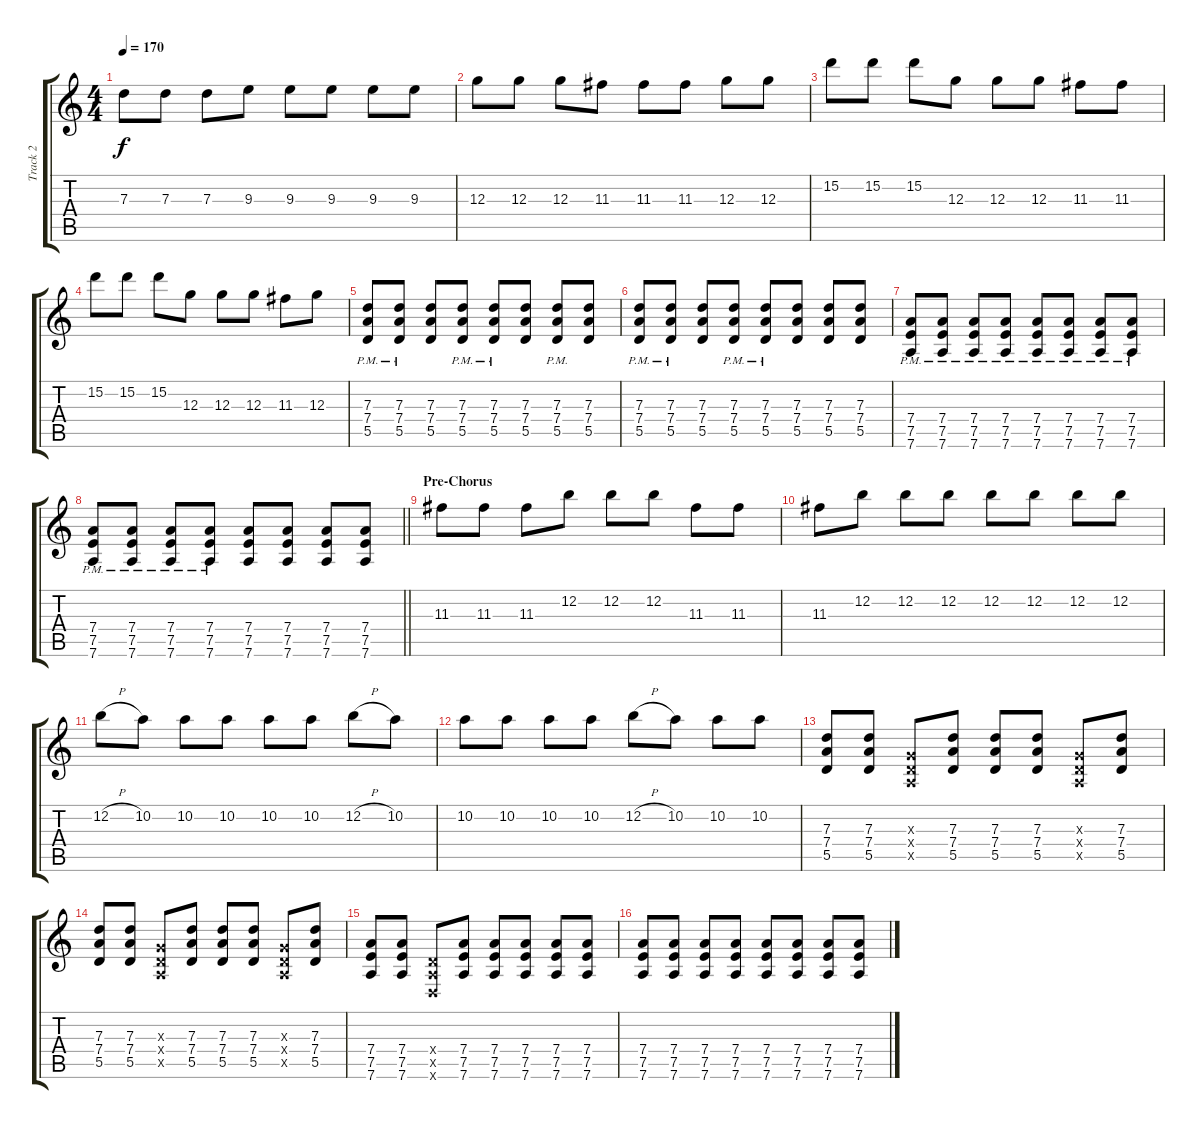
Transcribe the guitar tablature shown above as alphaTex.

\track ("Track 2" "Track 2") {instrument overdrivenguitar}
\staff {score tabs}
\tuning (E4 B3 G3 D3 A2 D2) {hide}
\ts (4 4)
\tempo 170
\clef g2
\ks c
7.3.8{dy f} 7.3.8 7.3.8 9.3.8 9.3.8 9.3.8 9.3.8 9.3.8 |
12.3.8 12.3.8 12.3.8 11.3.8 11.3.8 11.3.8 12.3.8 12.3.8 |
15.2.8 15.2.8 15.2.8 12.3.8 12.3.8 12.3.8 11.3.8 11.3.8 |
15.2.8 15.2.8 15.2.8 12.3.8 12.3.8 12.3.8 11.3.8 12.3.8 |
(7.3{pm} 7.4{pm} 5.5{pm}).8{volume 13} (7.3{pm} 7.4{pm} 5.5{pm}).8 (7.3 7.4 5.5).8 (7.3{pm} 7.4{pm} 5.5{pm}).8 (7.3{pm} 7.4{pm} 5.5{pm}).8 (7.3 7.4 5.5).8 (7.3{pm} 7.4{pm} 5.5{pm}).8 (7.3 7.4 5.5).8 |
(7.3{pm} 7.4{pm} 5.5{pm}).8 (7.3{pm} 7.4{pm} 5.5{pm}).8 (7.3 7.4 5.5).8 (7.3{pm} 7.4{pm} 5.5{pm}).8 (7.3{pm} 7.4{pm} 5.5{pm}).8 (7.3 7.4 5.5).8 (7.3 7.4 5.5).8 (7.3 7.4 5.5).8 |
(7.4{pm} 7.5{pm} 7.6{pm}).8 (7.4{pm} 7.5{pm} 7.6{pm}).8 (7.4{pm} 7.5{pm} 7.6{pm}).8 (7.4{pm} 7.5{pm} 7.6{pm}).8 (7.4{pm} 7.5{pm} 7.6{pm}).8 (7.4{pm} 7.5{pm} 7.6{pm}).8 (7.4{pm} 7.5{pm} 7.6{pm}).8 (7.4{pm} 7.5{pm} 7.6{pm}).8 |
\barLineRight lightlight
(7.4{pm} 7.5{pm} 7.6{pm}).8 (7.4{pm} 7.5{pm} 7.6{pm}).8 (7.4{pm} 7.5{pm} 7.6{pm}).8 (7.4{pm} 7.5{pm} 7.6{pm}).8 (7.4 7.5 7.6).8 (7.4 7.5 7.6).8 (7.4 7.5 7.6).8 (7.4 7.5 7.6).8 |
\section ("" "Pre-Chorus")
11.3.8{volume 11} 11.3.8 11.3.8 12.2.8 12.2.8 12.2.8 11.3.8 11.3.8 |
11.3.8 12.2.8 12.2.8 12.2.8 12.2.8 12.2.8 12.2.8 12.2.8 |
12.2{h}.8 10.2.8 10.2.8 10.2.8 10.2.8 10.2.8 12.2{h}.8 10.2.8 |
10.2.8 10.2.8 10.2.8 10.2.8 12.2{h}.8 10.2.8 10.2.8 10.2.8 |
(7.3 7.4 5.5).8 (7.3 7.4 5.5).8 (0.3{x} 0.4{x} 0.5{x}).8 (7.3 7.4 5.5).8 (7.3 7.4 5.5).8 (7.3 7.4 5.5).8 (0.3{x} 0.4{x} 0.5{x}).8 (7.3 7.4 5.5).8 |
(7.3 7.4 5.5).8 (7.3 7.4 5.5).8 (0.3{x} 0.4{x} 0.5{x}).8 (7.3 7.4 5.5).8 (7.3 7.4 5.5).8 (7.3 7.4 5.5).8 (0.3{x} 0.4{x} 0.5{x}).8 (7.3 7.4 5.5).8 |
(7.4 7.5 7.6).8 (7.4 7.5 7.6).8 (0.4{x} 0.5{x} 0.6{x}).8 (7.4 7.5 7.6).8 (7.4 7.5 7.6).8 (7.4 7.5 7.6).8 (7.4 7.5 7.6).8 (7.4 7.5 7.6).8 |
(7.4 7.5 7.6).8 (7.4 7.5 7.6).8 (7.4 7.5 7.6).8 (7.4 7.5 7.6).8 (7.4 7.5 7.6).8 (7.4 7.5 7.6).8 (7.4 7.5 7.6).8 (7.4 7.5 7.6).8
